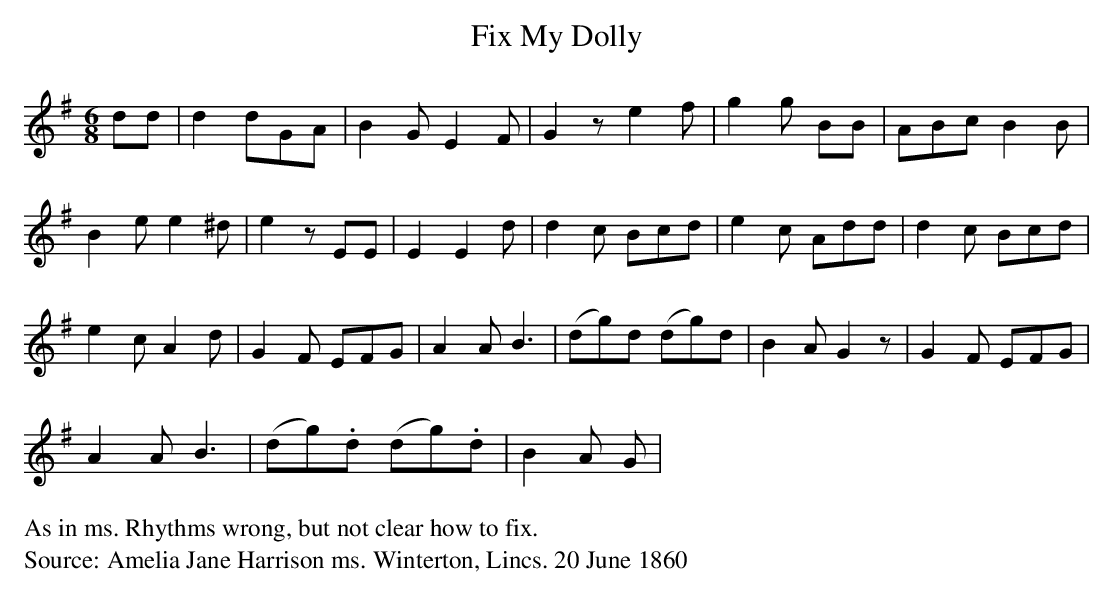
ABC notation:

X:1
T:Fix My Dolly
M:6/8
L:1/8
K:G
dd|d2dGA|B2GE2F|G2ze2f|g2g BB|ABcB2B|
B2ee2^d|e2zEE|E2E2d|d2c Bcd|e2c Add|d2c Bcd|
e2c A2d|G2F EFG|A2AB3|(dg)d (dg)d|B2AG2z|G2F EFG|
A2AB3|(dg).d (dg).d|B2A G|
